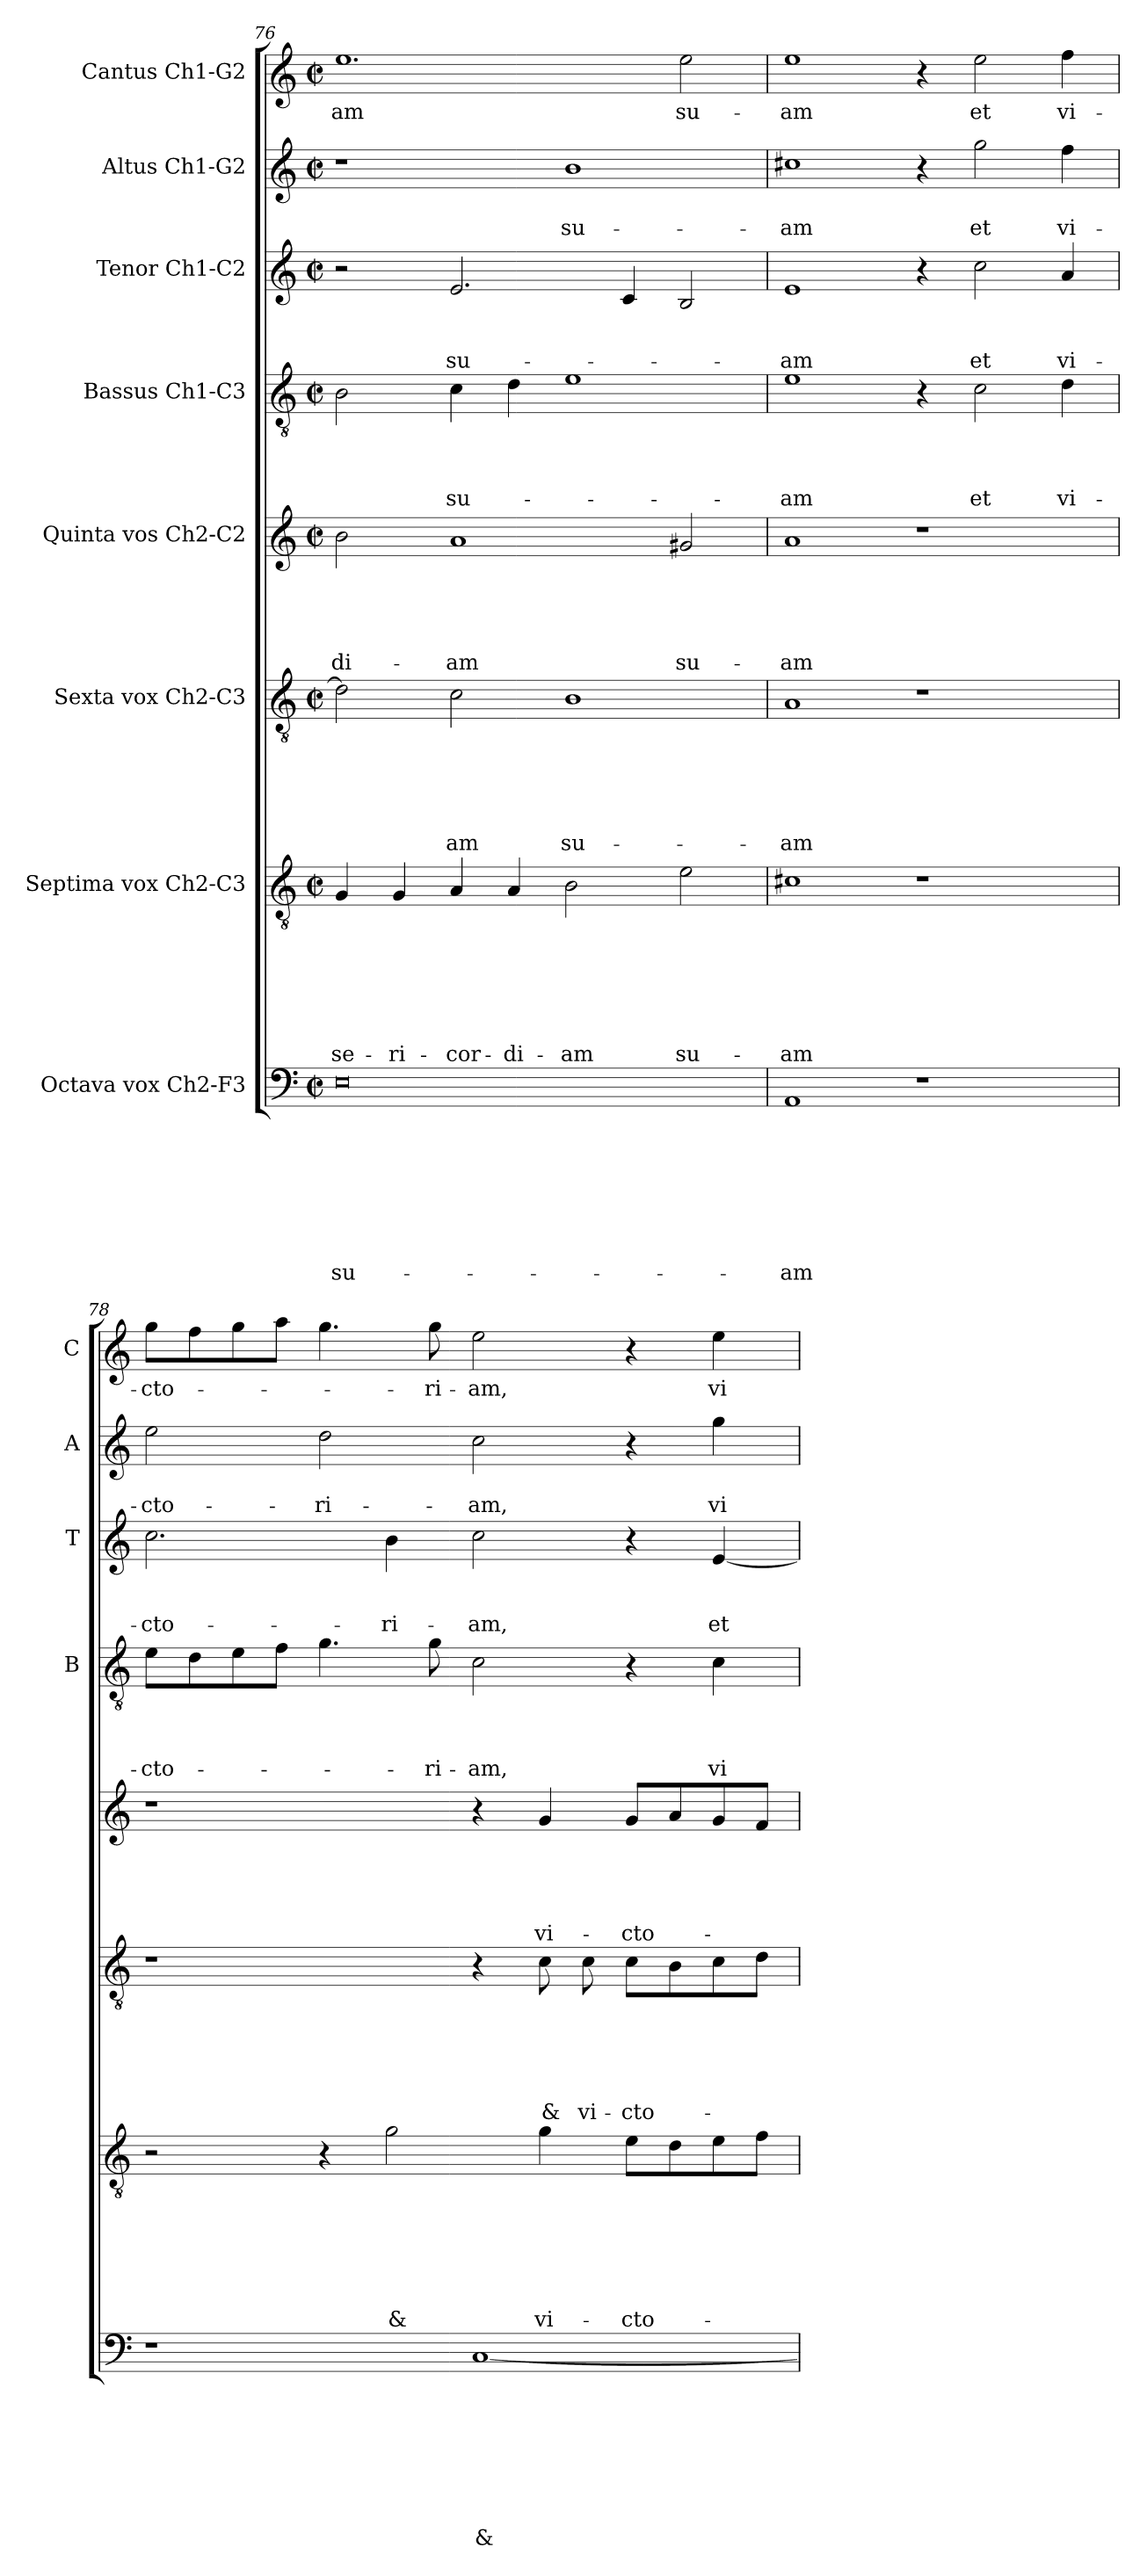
**kern	**text	**text	**text	**text	**text	**text	**text	**text	**kern	**text	**text	**text	**text	**text	**text	**text	**kern	**text	**text	**text	**text	**text	**text	**kern	**text	**text	**text	**text	**text	**kern	**text	**text	**text	**text	**kern	**text	**text	**text	**kern	**text	**text	**kern	**text
*part8	*part8	*part8	*part8	*part8	*part8	*part8	*part8	*part8	*part7	*part7	*part7	*part7	*part7	*part7	*part7	*part7	*part6	*part6	*part6	*part6	*part6	*part6	*part6	*part5	*part5	*part5	*part5	*part5	*part5	*part4	*part4	*part4	*part4	*part4	*part3	*part3	*part3	*part3	*part2	*part2	*part2	*part1	*part1
*staff8	*staff8	*staff8	*staff8	*staff8	*staff8	*staff8	*staff8	*staff8	*staff7	*staff7	*staff7	*staff7	*staff7	*staff7	*staff7	*staff7	*staff6	*staff6	*staff6	*staff6	*staff6	*staff6	*staff6	*staff5	*staff5	*staff5	*staff5	*staff5	*staff5	*staff4	*staff4	*staff4	*staff4	*staff4	*staff3	*staff3	*staff3	*staff3	*staff2	*staff2	*staff2	*staff1	*staff1
*I"Octava vox Ch2-F3	*	*	*	*	*	*	*	*	*I"Septima vox Ch2-C3	*	*	*	*	*	*	*	*I"Sexta vox Ch2-C3	*	*	*	*	*	*	*I"Quinta vos Ch2-C2	*	*	*	*	*	*I"Bassus Ch1-C3	*	*	*	*	*I"Tenor Ch1-C2	*	*	*	*I"Altus Ch1-G2	*	*	*I"Cantus Ch1-G2	*
*	*	*	*	*	*	*	*	*	*	*	*	*	*	*	*	*	*	*	*	*	*	*	*	*	*	*	*	*	*	*I'B	*	*	*	*	*I'T	*	*	*	*I'A	*	*	*I'C	*
*clefF4	*	*	*	*	*	*	*	*	*clefGv2	*	*	*	*	*	*	*	*clefGv2	*	*	*	*	*	*	*clefG2	*	*	*	*	*	*clefGv2	*	*	*	*	*clefG2	*	*	*	*clefG2	*	*	*clefG2	*
*k[]	*	*	*	*	*	*	*	*	*k[]	*	*	*	*	*	*	*	*k[]	*	*	*	*	*	*	*k[]	*	*	*	*	*	*k[]	*	*	*	*	*k[]	*	*	*	*k[]	*	*	*k[]	*
*C:	*	*	*	*	*	*	*	*	*C:	*	*	*	*	*	*	*	*C:	*	*	*	*	*	*	*C:	*	*	*	*	*	*C:	*	*	*	*	*C:	*	*	*	*C:	*	*	*C:	*
*M2/2	*	*	*	*	*	*	*	*	*M2/2	*	*	*	*	*	*	*	*M2/2	*	*	*	*	*	*	*M2/2	*	*	*	*	*	*M2/2	*	*	*	*	*M2/2	*	*	*	*M2/2	*	*	*M2/2	*
*met(c|)	*	*	*	*	*	*	*	*	*met(c|)	*	*	*	*	*	*	*	*met(c|)	*	*	*	*	*	*	*met(c|)	*	*	*	*	*	*met(c|)	*	*	*	*	*met(c|)	*	*	*	*met(c|)	*	*	*met(c|)	*
=76	=76	=76	=76	=76	=76	=76	=76	=76	=76	=76	=76	=76	=76	=76	=76	=76	=76	=76	=76	=76	=76	=76	=76	=76	=76	=76	=76	=76	=76	=76	=76	=76	=76	=76	=76	=76	=76	=76	=76	=76	=76	=76	=76
!	!	!	!	!	!	!	!	!LO:LY:b	!	!	!	!	!	!	!	!LO:LY:b	!	!	!	!	!	!	!	!	!	!	!	!	!LO:LY:b	!	!	!	!	!	!	!	!	!	!	!	!	!	!LO:LY:b
0E	.	.	.	.	.	.	.	su-	4G/	.	.	.	.	.	.	-se-	2d\]	.	.	.	.	.	.	2b\	.	.	.	.	-di-	2B\	.	.	.	.	2r	.	.	.	1r	.	.	1.ee	-am
!	!	!	!	!	!	!	!	!	!	!	!	!	!	!	!	!LO:LY:b	!	!	!	!	!	!	!	!	!	!	!	!	!	!	!	!	!	!	!	!	!	!	!	!	!	!	!
.	.	.	.	.	.	.	.	.	4G/	.	.	.	.	.	.	-ri-	.	.	.	.	.	.	.	.	.	.	.	.	.	.	.	.	.	.	.	.	.	.	.	.	.	.	.
!	!	!	!	!	!	!	!	!	!	!	!	!	!	!	!	!LO:LY:b	!	!	!	!	!	!	!LO:LY:b	!	!	!	!	!	!LO:LY:b	!	!	!	!	!LO:LY:b	!	!	!	!LO:LY:b	!	!	!	!	!
.	.	.	.	.	.	.	.	.	4A/	.	.	.	.	.	.	-cor-	2c\	.	.	.	.	.	-am	1a	.	.	.	.	-am	4c\	.	.	.	su-	2.e/	.	.	su-	.	.	.	.	.
!	!	!	!	!	!	!	!	!	!	!	!	!	!	!	!	!LO:LY:b	!	!	!	!	!	!	!	!	!	!	!	!	!	!	!	!	!	!	!	!	!	!	!	!	!	!	!
.	.	.	.	.	.	.	.	.	4A/	.	.	.	.	.	.	-di-	.	.	.	.	.	.	.	.	.	.	.	.	.	4d\	.	.	.	.	.	.	.	.	.	.	.	.	.
!	!	!	!	!	!	!	!	!	!	!	!	!	!	!	!	!LO:LY:b	!	!	!	!	!	!	!LO:LY:b	!	!	!	!	!	!	!	!	!	!	!	!	!	!	!	!	!	!LO:LY:b	!	!
.	.	.	.	.	.	.	.	.	2B\	.	.	.	.	.	.	-am	1B	.	.	.	.	.	su-	.	.	.	.	.	.	1e	.	.	.	.	.	.	.	.	1b	.	su-	.	.
.	.	.	.	.	.	.	.	.	.	.	.	.	.	.	.	.	.	.	.	.	.	.	.	.	.	.	.	.	.	.	.	.	.	.	4c/	.	.	.	.	.	.	.	.
!	!	!	!	!	!	!	!	!	!	!	!	!	!	!	!	!LO:LY:b	!	!	!	!	!	!	!	!	!	!	!	!	!LO:LY:b	!	!	!	!	!	!	!	!	!	!	!	!	!	!LO:LY:b
.	.	.	.	.	.	.	.	.	2e\	.	.	.	.	.	.	su-	.	.	.	.	.	.	.	2g#X/	.	.	.	.	su-	.	.	.	.	.	2B/	.	.	.	.	.	.	2ee\	su-
=77	=77	=77	=77	=77	=77	=77	=77	=77	=77	=77	=77	=77	=77	=77	=77	=77	=77	=77	=77	=77	=77	=77	=77	=77	=77	=77	=77	=77	=77	=77	=77	=77	=77	=77	=77	=77	=77	=77	=77	=77	=77	=77	=77
!	!	!	!	!	!	!	!	!LO:LY:b	!	!	!	!	!	!	!	!LO:LY:b	!	!	!	!	!	!	!LO:LY:b	!	!	!	!	!	!LO:LY:b	!	!	!	!	!LO:LY:b	!	!	!	!LO:LY:b	!	!	!LO:LY:b	!	!LO:LY:b
1AA	.	.	.	.	.	.	.	-am	1c#X	.	.	.	.	.	.	-am	1A	.	.	.	.	.	-am	1a	.	.	.	.	-am	1e	.	.	.	-am	1e	.	.	-am	1cc#X	.	-am	1ee	-am
1r	.	.	.	.	.	.	.	.	1r	.	.	.	.	.	.	.	1r	.	.	.	.	.	.	1r	.	.	.	.	.	4r	.	.	.	.	4r	.	.	.	4r	.	.	4r	.
!	!	!	!	!	!	!	!	!	!	!	!	!	!	!	!	!	!	!	!	!	!	!	!	!	!	!	!	!	!	!	!	!	!	!LO:LY:b	!	!	!	!LO:LY:b	!	!	!LO:LY:b	!	!LO:LY:b
.	.	.	.	.	.	.	.	.	.	.	.	.	.	.	.	.	.	.	.	.	.	.	.	.	.	.	.	.	.	2c\	.	.	.	et	2cc\	.	.	et	2gg\	.	et	2ee\	et
!	!	!	!	!	!	!	!	!	!	!	!	!	!	!	!	!	!	!	!	!	!	!	!	!	!	!	!	!	!	!	!	!	!	!LO:LY:b	!	!	!	!LO:LY:b	!	!	!LO:LY:b	!	!LO:LY:b
.	.	.	.	.	.	.	.	.	.	.	.	.	.	.	.	.	.	.	.	.	.	.	.	.	.	.	.	.	.	4d\	.	.	.	vi-	4a/	.	.	vi-	4ff\	.	vi-	4ff\	vi-
!!LO:PB:g=z
=78	=78	=78	=78	=78	=78	=78	=78	=78	=78	=78	=78	=78	=78	=78	=78	=78	=78	=78	=78	=78	=78	=78	=78	=78	=78	=78	=78	=78	=78	=78	=78	=78	=78	=78	=78	=78	=78	=78	=78	=78	=78	=78	=78
!	!	!	!	!	!	!	!	!	!	!	!	!	!	!	!	!	!	!	!	!	!	!	!	!	!	!	!	!	!	!	!	!	!	!LO:LY:b	!	!	!	!LO:LY:b	!	!	!LO:LY:b	!	!LO:LY:b
1r	.	.	.	.	.	.	.	.	2r	.	.	.	.	.	.	.	1r	.	.	.	.	.	.	1r	.	.	.	.	.	8e\L	.	.	.	-cto-	2.cc\	.	.	-cto-	2ee\	.	-cto-	8gg\L	-cto-
.	.	.	.	.	.	.	.	.	.	.	.	.	.	.	.	.	.	.	.	.	.	.	.	.	.	.	.	.	.	8d\	.	.	.	.	.	.	.	.	.	.	.	8ff\	.
.	.	.	.	.	.	.	.	.	.	.	.	.	.	.	.	.	.	.	.	.	.	.	.	.	.	.	.	.	.	8e\	.	.	.	.	.	.	.	.	.	.	.	8gg\	.
.	.	.	.	.	.	.	.	.	.	.	.	.	.	.	.	.	.	.	.	.	.	.	.	.	.	.	.	.	.	8f\J	.	.	.	.	.	.	.	.	.	.	.	8aa\J	.
!	!	!	!	!	!	!	!	!	!	!	!	!	!	!	!	!	!	!	!	!	!	!	!	!	!	!	!	!	!	!	!	!	!	!	!	!	!	!	!	!	!LO:LY:b	!	!
.	.	.	.	.	.	.	.	.	4r	.	.	.	.	.	.	.	.	.	.	.	.	.	.	.	.	.	.	.	.	4.g\	.	.	.	.	.	.	.	.	2dd\	.	-ri-	4.gg\	.
!	!	!	!	!	!	!	!	!	!	!	!	!	!	!	!	!LO:LY:b	!	!	!	!	!	!	!	!	!	!	!	!	!	!	!	!	!	!	!	!	!	!LO:LY:b	!	!	!	!	!
.	.	.	.	.	.	.	.	.	2g\	.	.	.	.	.	.	&	.	.	.	.	.	.	.	.	.	.	.	.	.	.	.	.	.	.	4b\	.	.	-ri-	.	.	.	.	.
!	!	!	!	!	!	!	!	!	!	!	!	!	!	!	!	!	!	!	!	!	!	!	!	!	!	!	!	!	!	!	!	!	!	!LO:LY:b	!	!	!	!	!	!	!	!	!LO:LY:b
.	.	.	.	.	.	.	.	.	.	.	.	.	.	.	.	.	.	.	.	.	.	.	.	.	.	.	.	.	.	8g\	.	.	.	-ri-	.	.	.	.	.	.	.	8gg\	-ri-
!	!	!	!	!	!	!	!	!LO:LY:b	!	!	!	!	!	!	!	!	!	!	!	!	!	!	!	!	!	!	!	!	!	!	!	!	!	!LO:LY:b	!	!	!	!LO:LY:b	!	!	!LO:LY:b	!	!LO:LY:b
[1C	.	.	.	.	.	.	.	&	.	.	.	.	.	.	.	.	4r	.	.	.	.	.	.	4r	.	.	.	.	.	2c\	.	.	.	-am,	2cc\	.	.	-am,	2cc\	.	-am,	2ee\	-am,
!	!	!	!	!	!	!	!	!	!	!	!	!	!	!	!	!LO:LY:b	!	!	!	!	!	!	!LO:LY:b	!	!	!	!	!	!LO:LY:b	!	!	!	!	!	!	!	!	!	!	!	!	!	!
.	.	.	.	.	.	.	.	.	4g\	.	.	.	.	.	.	vi-	8c\	.	.	.	.	.	&	4g/	.	.	.	.	vi-	.	.	.	.	.	.	.	.	.	.	.	.	.	.
!	!	!	!	!	!	!	!	!	!	!	!	!	!	!	!	!	!	!	!	!	!	!	!LO:LY:b	!	!	!	!	!	!	!	!	!	!	!	!	!	!	!	!	!	!	!	!
.	.	.	.	.	.	.	.	.	.	.	.	.	.	.	.	.	8c\	.	.	.	.	.	vi-	.	.	.	.	.	.	.	.	.	.	.	.	.	.	.	.	.	.	.	.
!	!	!	!	!	!	!	!	!	!	!	!	!	!	!	!	!LO:LY:b	!	!	!	!	!	!	!LO:LY:b	!	!	!	!	!	!LO:LY:b	!	!	!	!	!	!	!	!	!	!	!	!	!	!
.	.	.	.	.	.	.	.	.	8e\L	.	.	.	.	.	.	-cto-	8c\L	.	.	.	.	.	-cto-	8g/L	.	.	.	.	-cto-	4r	.	.	.	.	4r	.	.	.	4r	.	.	4r	.
.	.	.	.	.	.	.	.	.	8d\	.	.	.	.	.	.	.	8B\	.	.	.	.	.	.	8a/	.	.	.	.	.	.	.	.	.	.	.	.	.	.	.	.	.	.	.
!	!	!	!	!	!	!	!	!	!	!	!	!	!	!	!	!	!	!	!	!	!	!	!	!	!	!	!	!	!	!	!	!	!	!LO:LY:b	!	!	!	!LO:LY:b	!	!	!LO:LY:b	!	!LO:LY:b
.	.	.	.	.	.	.	.	.	8e\	.	.	.	.	.	.	.	8c\	.	.	.	.	.	.	8g/	.	.	.	.	.	4c\	.	.	.	vi-	[4e/	.	.	et	4gg\	.	vi-	4ee\	vi-
.	.	.	.	.	.	.	.	.	8f\J	.	.	.	.	.	.	.	8d\J	.	.	.	.	.	.	8f/J	.	.	.	.	.	.	.	.	.	.	.	.	.	.	.	.	.	.	.
=	=	=	=	=	=	=	=	=	=	=	=	=	=	=	=	=	=	=	=	=	=	=	=	=	=	=	=	=	=	=	=	=	=	=	=	=	=	=	=	=	=	=	=
*-	*-	*-	*-	*-	*-	*-	*-	*-	*-	*-	*-	*-	*-	*-	*-	*-	*-	*-	*-	*-	*-	*-	*-	*-	*-	*-	*-	*-	*-	*-	*-	*-	*-	*-	*-	*-	*-	*-	*-	*-	*-	*-	*-
